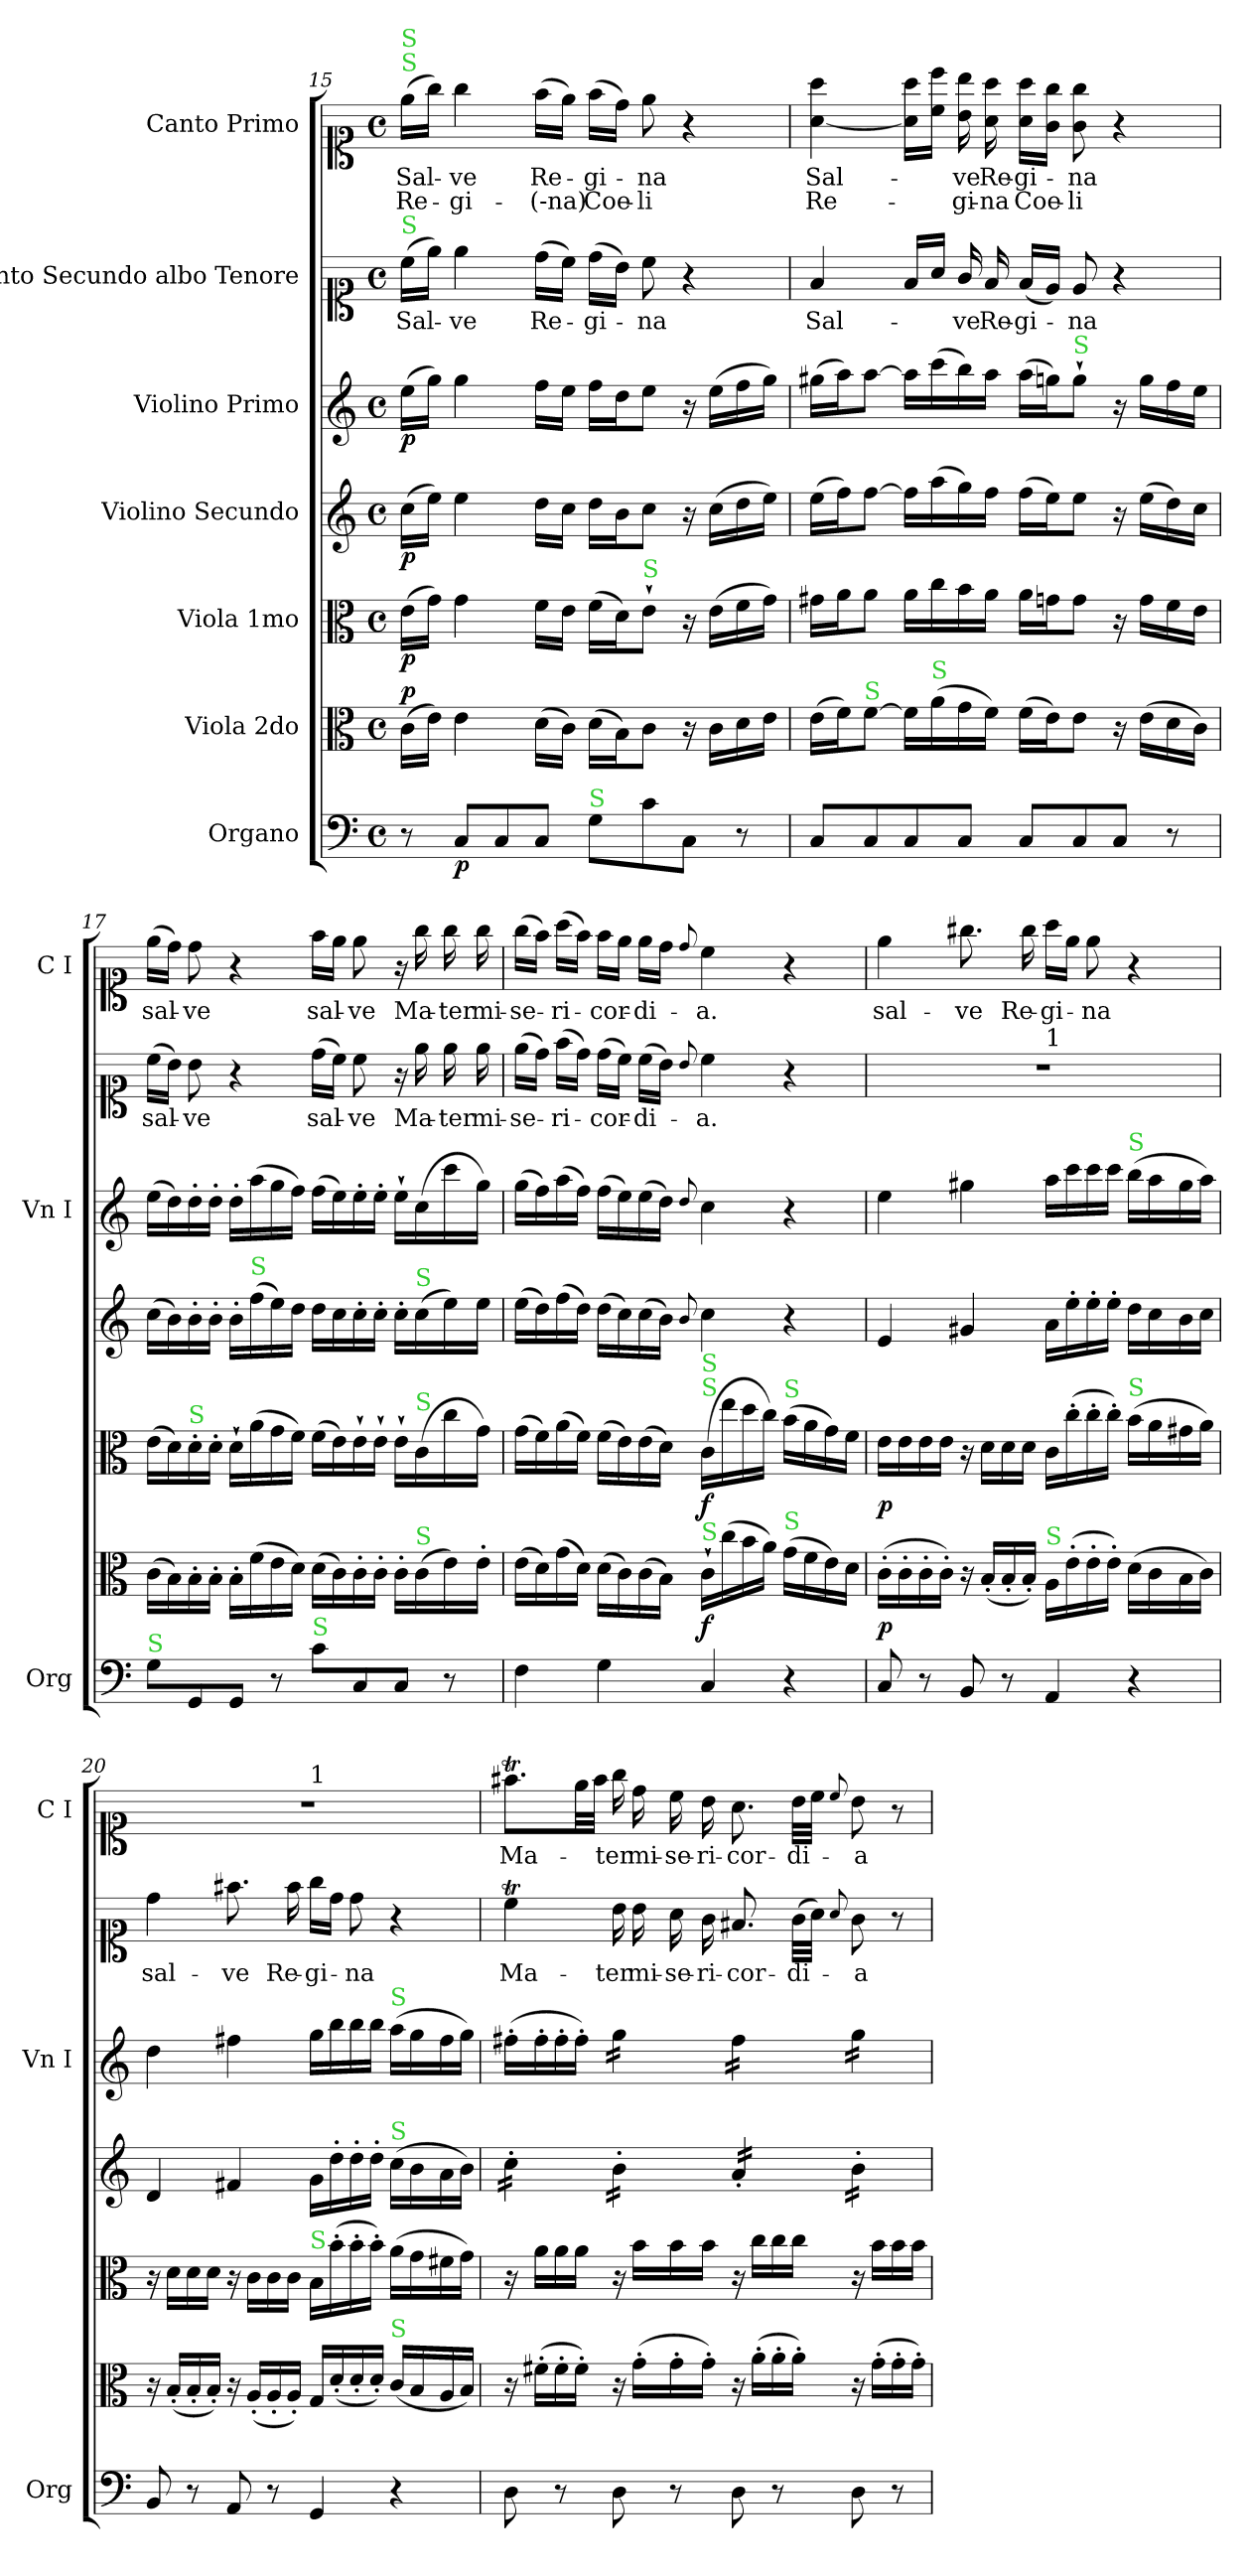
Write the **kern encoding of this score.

**kern	**dynam	**kern	**dynam	**kern	**dynam	**kern	**dynam	**kern	**dynam	**kern	**text	**kern	**text	**text
*part7	*part7	*part6	*part6	*part5	*part5	*part4	*part4	*part3	*part3	*part2	*part2	*part1	*part1	*part1
*staff7	*staff7	*staff6	*staff6	*staff5	*staff5	*staff4	*staff4	*staff3	*staff3	*staff2	*staff2	*staff1	*staff1	*staff1
*I"Organo	*	*I"Viola 2do	*	*I"Viola 1mo	*	*I"Violino Secundo	*	*I"Violino Primo	*	*I"Canto Secundo albo Tenore	*	*I"Canto Primo	*	*
*I'Org	*	*	*	*	*	*	*	*I'Vn I	*	*	*	*I'C I	*	*
*clefF4	*	*clefC3	*	*clefC3	*	*clefG2	*	*clefG2	*	*clefC1	*	*clefC1	*	*
*k[]	*	*k[]	*	*k[]	*	*k[]	*	*k[]	*	*k[]	*	*k[]	*	*
*M4/4	*	*M4/4	*	*M4/4	*	*M4/4	*	*M4/4	*	*M4/4	*	*M4/4	*	*
*met(c)	*	*met(c)	*	*met(c)	*	*met(c)	*	*met(c)	*	*met(c)	*	*met(c)	*	*
=15	=15	=15	=15	=15	=15	=15	=15	=15	=15	=15	=15	=15	=15	=15
!	!	!	!	!	!	!	!	!	!	!	!	!LO:TX:a:color=limegreen:t=S	!	!
!	!	!	!	!	!	!	!	!	!	!	!	!LO:TX:a:color=limegreen:t=S	!	!
!	!	!	!	!	!	!	!	!	!	!LO:TX:a:color=limegreen:t=S	!	!	!	!
!	!	!	!LO:DY:a	!	!LO:DY:b	!	!LO:DY:b	!	!LO:DY:b	!	!	!	!	!
8r	.	(16c\LL	p	(16e\LL	p	(16cc\LL	p	(16ee\LL	p	(16cc\LL	Sal-	(16ee\LL	Sal-	Re-
.	.	16e\JJ)	.	16g\JJ)	.	16ee\JJ)	.	16gg\JJ)	.	16ee\JJ)	.	16gg\JJ)	.	.
!	!LO:DY:b	!	!	!	!	!	!	!	!	!	!	!	!	!
8C/L	p	4e\	.	4g\	.	4ee\	.	4gg\	.	4ee\	-ve	4gg\	-ve	-gi-
8C/	.	.	.	.	.	.	.	.	.	.	.	.	.	.
8C/J	.	(16d\LL	.	16f\LL	.	16dd\LL	.	16ff\LL	.	(16dd\LL	Re-	(16ff\LL	Re-	(-na)
.	.	16c\JJ)	.	16e\JJ	.	16cc\JJ	.	16ee\JJ	.	16cc\JJ)	.	16ee\JJ)	.	.
!LO:TX:a:color=limegreen:t=S	!	!	!	!	!	!	!	!	!	!	!	!	!	!
8G\L	.	(16d\LL	.	(16f\LL	.	16dd\LL	.	16ff\LL	.	(16dd\LL	-gi-	(16ff\LL	-gi-	Coe-
.	.	16B\J)	.	16d\J)	.	16b\J	.	16dd\J	.	16b\JJ)	.	16dd\JJ)	.	.
!	!	!	!	!LO:TX:a:color=limegreen:t=S	!	!	!	!	!	!	!	!	!	!
8c\	.	8c\J	.	8e`\J	.	8cc\J	.	8ee\J	.	8cc\	-na	8ee\	-na	-li
8C/J	.	16r	.	16r	.	16r	.	16r	.	4r	.	4r	.	.
.	.	16c\LL	.	(16e\LL	.	(16cc\LL	.	(16ee\LL	.	.	.	.	.	.
8r	.	16d\	.	16f\	.	16dd\	.	16ff\	.	.	.	.	.	.
.	.	16e\JJ	.	16g\JJ)	.	16ee\JJ)	.	16gg\JJ)	.	.	.	.	.	.
=16	=16	=16	=16	=16	=16	=16	=16	=16	=16	=16	=16	=16	=16	=16
8C/L	.	(16e\LL	.	16g#X\LL	.	(16ee\LL	.	(16gg#X\LL	.	4f/	Sal-	[4a\ 4aa\	Sal-	Re-
.	.	16f\J)	.	16a\J	.	16ff\J)	.	16aa\J)	.	.	.	.	.	.
!	!	!LO:TX:a:color=limegreen:t=S	!	!	!	!	!	!	!	!	!	!	!	!
8C/	.	[8f\J	.	8a\J	.	[8ff\J	.	[8aa\J	.	.	.	.	.	.
8C/	.	16f\LL]	.	16a\LL	.	16ff\LL]	.	16aa\LL]	.	16f/LL	.	16a]\ 16aa\LL	.	.
!	!	!LO:TX:a:color=limegreen:t=S	!	!	!	!	!	!	!	!	!	!	!	!
.	.	(16a\	.	16cc\	.	(16aa\	.	(16ccc\	.	16a/JJ	.	16cc\ 16ccc\JJ	.	.
8C/J	.	16g\	.	16b\	.	16gg\)	.	16bb\)	.	16g/	-ve	16b\ 16bb\	-ve	-gi-
.	.	16f\JJ)	.	16a\JJ	.	16ff\JJ	.	16aa\JJ	.	16f/	Re-	16a\ 16aa\	Re-	-na
8C/L	.	(16f\LL	.	16a\LL	.	(16ff\LL	.	(16aa\LL	.	(16f/LL	-gi-	16a\ 16aa\LL	-gi-	Coe-
.	.	16e\J)	.	16gn\J	.	16ee\J)	.	16ggn\J)	.	16e/JJ)	.	16g\ 16gg\JJ	.	.
!	!	!	!	!	!	!	!	!LO:TX:a:color=limegreen:t=S	!	!	!	!	!	!
8C/	.	8e\J	.	8g\J	.	8ee\J	.	8gg`\J	.	8e/	-na	8g\ 8gg\	-na	-li
8C/J	.	16r	.	16r	.	16r	.	16r	.	4r	.	4r	.	.
.	.	(16e\LL	.	16g\LL	.	(16ee\LL	.	16gg\LL	.	.	.	.	.	.
8r	.	16d\	.	16f\	.	16dd\)	.	16ff\	.	.	.	.	.	.
.	.	16c\JJ)	.	16e\JJ	.	16cc\JJ	.	16ee\JJ	.	.	.	.	.	.
=17	=17	=17	=17	=17	=17	=17	=17	=17	=17	=17	=17	=17	=17	=17
!LO:TX:a:color=limegreen:t=S	!	!	!	!	!	!	!	!	!	!	!	!	!	!
8G\L	.	(16c\LL	.	(16e\LL	.	(16cc\LL	.	(16ee\LL	.	(16cc\LL	sal-	(16ee\LL	sal-	.
.	.	16B\)	.	16d\)	.	16b\)	.	16dd\)	.	16b\JJ)	.	16dd\JJ)	.	.
!	!	!	!	!LO:TX:a:color=limegreen:t=S	!	!	!	!	!	!	!	!	!	!
8GG/	.	16B'\	.	16d'\	.	16b'\	.	16dd'\	.	8b\	-ve	8dd\	-ve	.
.	.	16B'\JJ	.	16d'\JJ	.	16b'\JJ	.	16dd'\JJ	.	.	.	.	.	.
8GG/J	.	16B'\LL	.	16d`\LL	.	16b'\LL	.	16dd'\LL	.	4r	.	4r	.	.
!	!	!	!	!	!	!LO:TX:a:color=limegreen:t=S	!	!	!	!	!	!	!	!
.	.	(16f\	.	(16a\	.	(16ff\	.	(16aa\	.	.	.	.	.	.
8r	.	16e\	.	16g\	.	16ee\)	.	16gg\	.	.	.	.	.	.
.	.	16d\JJ)	.	16f\JJ)	.	16dd\JJ	.	16ff\JJ)	.	.	.	.	.	.
!LO:TX:a:color=limegreen:t=S	!	!	!	!	!	!	!	!	!	!	!	!	!	!
!	!	!	!	!	!	!	!	!	!	!	!	!	!LO:LY:i	!
8c\L	.	(16d\LL	.	(16f\LL	.	16dd\LL	.	(16ff\LL	.	(16dd\LL	sal-	16ff\LL	sal-	.
.	.	16c\)	.	16e\)	.	16cc\	.	16ee\)	.	16cc\JJ)	.	16ee\JJ	.	.
!	!	!	!	!	!	!	!	!	!	!	!	!	!LO:LY:i	!
8C/	.	16c'\	.	16e`\	.	16cc'\	.	16ee'\	.	8cc\	-ve	8ee\	-ve	.
.	.	16c'\JJ	.	16e`\JJ	.	16cc'\JJ	.	16ee'\JJ	.	.	.	.	.	.
8C/J	.	16c'\LL	.	16e`\LL	.	16cc'\LL	.	16ee`\LL	.	16r	.	16r	.	.
!	!	!	!	!	!	!LO:TX:a:color=limegreen:t=S	!	!	!	!	!	!	!	!
!	!	!	!	!LO:TX:a:color=limegreen:t=S	!	!	!	!	!	!	!	!	!	!
!	!	!LO:TX:a:color=limegreen:t=S	!	!	!	!	!	!	!	!	!	!	!	!
.	.	(16c\	.	(16c\	.	(16cc\	.	(16cc\	.	16ee\	Ma-	16gg\	Ma-	.
8r	.	16e\)	.	16cc\	.	16ee\)	.	16ccc\	.	16ee\	-ter	16gg\	-ter	.
.	.	16e'\JJ	.	16g\JJ)	.	16ee\JJ	.	16gg\JJ)	.	16ee\	mi-	16gg\	mi-	.
=18	=18	=18	=18	=18	=18	=18	=18	=18	=18	=18	=18	=18	=18	=18
4F\	.	(16e\LL	.	(16g\LL	.	(16ee\LL	.	(16gg\LL	.	(16ee\LL	-se-	(16gg\LL	-se-	.
.	.	16d\)	.	16f\)	.	16dd\)	.	16ff\)	.	16dd\JJ)	.	16ff\JJ)	.	.
.	.	(16g\	.	(16a\	.	(16ff\	.	(16aa\	.	(16ff\LL	-ri-	(16aa\LL	-ri-	.
.	.	16d\JJ)	.	16f\JJ)	.	16dd\JJ)	.	16ff\JJ)	.	16dd\JJ)	.	16ff\JJ)	.	.
4G\	.	(16d\LL	.	(16f\LL	.	(16dd\LL	.	(16ff\LL	.	(16dd\LL	-cor-	16ff\LL	-cor-	.
.	.	16c\)	.	16e\)	.	16cc\)	.	16ee\)	.	16cc\JJ)	.	16ee\JJ	.	.
.	.	(16c\	.	(16e\	.	(16cc\	.	(16ee\	.	(16cc\LL	-di-	16ee\LL	-di-	.
.	.	16B\JJ)	.	16d\JJ)	.	16b\JJ)	.	16dd\JJ)	.	16b\JJ)	.	16dd\JJ	.	.
.	.	.	.	.	.	8qqb/	.	8qqdd/	.	8qqb/	.	8qqdd/	.	.
!	!	!	!	!LO:TX:a:color=limegreen:t=S	!	!	!	!	!	!	!	!	!	!
!	!	!	!	!LO:TX:a:color=limegreen:t=S	!	!	!	!	!	!	!	!	!	!
!	!	!LO:TX:a:color=limegreen:t=S	!	!	!	!	!	!	!	!	!	!	!	!
!	!	!	!LO:DY:b	!	!LO:DY:b	!	!	!	!	!	!	!	!	!
4C/	.	16c`\LL	f	(16c\LL	f	4cc\	.	4cc\	.	4cc\	-a.	4cc\	-a.	.
.	.	(16cc\	.	16ee\	.	.	.	.	.	.	.	.	.	.
.	.	16b\	.	16dd\	.	.	.	.	.	.	.	.	.	.
.	.	16a\JJ)	.	16cc\JJ)	.	.	.	.	.	.	.	.	.	.
!	!	!	!	!LO:TX:a:color=limegreen:t=S	!	!	!	!	!	!	!	!	!	!
!	!	!LO:TX:a:color=limegreen:t=S	!	!	!	!	!	!	!	!	!	!	!	!
4r	.	(16g\LL	.	(16b\LL	.	4r	.	4r	.	4r	.	4r	.	.
.	.	16f\	.	16a\	.	.	.	.	.	.	.	.	.	.
.	.	16e\)	.	16g\)	.	.	.	.	.	.	.	.	.	.
.	.	16d\JJ	.	16f\JJ	.	.	.	.	.	.	.	.	.	.
=19	=19	=19	=19	=19	=19	=19	=19	=19	=19	=19	=19	=19	=19	=19
!	!	!	!	!	!	!	!	!	!	!LO:TX:a:color=limegreen:t=S	!	!	!	!
!	!	!	!LO:DY:b	!	!LO:DY:b	!	!	!	!	!	!	!	!	!
*	*	*	*	*	*	*	*	*	*	*^	*	*	*	*
8C/	.	(16c'\LL	p	16e\LL	p	4e/	.	4ee\	.	1r	2ryy	.	4ee\	sal-	.
.	.	16c'\	.	16e\	.	.	.	.	.	.	.	.	.	.	.
8r	.	16c'\	.	16e\	.	.	.	.	.	.	.	.	.	.	.
.	.	16c'\JJ)	.	16e\JJ	.	.	.	.	.	.	.	.	.	.	.
8BB/	.	16r	.	16r	.	4g#X/	.	4gg#X\	.	.	.	.	8.gg#X\	-ve	.
.	.	(16B'/LL	.	16d\LL	.	.	.	.	.	.	.	.	.	.	.
8r	.	16B'/	.	16d\	.	.	.	.	.	.	.	.	.	.	.
.	.	16B'/JJ)	.	16d\JJ	.	.	.	.	.	.	.	.	16gg#\	Re-	.
!	!	!	!	!	!	!	!	!	!	!	!LO:TX:a:t=1	!	!	!	!
!	!	!LO:TX:a:color=limegreen:t=S	!	!	!	!	!	!	!	!	!	!	!	!	!
4AA/	.	16A\LL	.	16c\LL	.	16a\LL	.	16aa\LL	.	.	2ryy	.	16aa\LL	-gi-	.
.	.	(16e'\	.	(16cc'\	.	16ee'\	.	16ccc\	.	.	.	.	16ee\JJ	.	.
.	.	16e'\	.	16cc'\	.	16ee'\	.	16ccc\	.	.	.	.	8ee\	-na	.
.	.	16e'\JJ)	.	16cc'\JJ)	.	16ee'\JJ	.	16ccc\JJ	.	.	.	.	.	.	.
!	!	!	!	!	!	!	!	!LO:TX:a:color=limegreen:t=S	!	!	!	!	!	!	!
!	!	!	!	!LO:TX:a:color=limegreen:t=S	!	!	!	!	!	!	!	!	!	!	!
4r	.	(16d\LL	.	(16b\LL	.	16dd\LL	.	(16bb\LL	.	.	.	.	4r	.	.
.	.	16c\	.	16a\	.	16cc\	.	16aa\	.	.	.	.	.	.	.
.	.	16B\	.	16g#X\	.	16b\	.	16gg#\	.	.	.	.	.	.	.
.	.	16c\JJ)	.	16a\JJ)	.	16cc\JJ	.	16aa\JJ)	.	.	.	.	.	.	.
=20	=20	=20	=20	=20	=20	=20	=20	=20	=20	=20	=20	=20	=20	=20	=20
!	!	!	!	!	!	!	!	!	!	!	!	!	!LO:TX:a:color=limegreen:t=S	!	!
*	*	*	*	*	*	*	*	*	*	*v	*v	*	*^	*	*
8BB/	.	16r	.	16r	.	4d/	.	4dd\	.	4dd\	sal-	1r	2ryy	.	.
.	.	(16B'/LL	.	16d\LL	.	.	.	.	.	.	.	.	.	.	.
8r	.	16B'/	.	16d\	.	.	.	.	.	.	.	.	.	.	.
.	.	16B'/JJ)	.	16d\JJ	.	.	.	.	.	.	.	.	.	.	.
8AA/	.	16r	.	16r	.	4f#X/	.	4ff#X\	.	8.ff#X\	-ve	.	.	.	.
.	.	(16A'/LL	.	16c\LL	.	.	.	.	.	.	.	.	.	.	.
8r	.	16A'/	.	16c\	.	.	.	.	.	.	.	.	.	.	.
.	.	16A'/JJ)	.	16c\JJ	.	.	.	.	.	16ff#\	Re-	.	.	.	.
!	!	!	!	!	!	!	!	!	!	!	!	!	!LO:TX:a:t=1	!	!
!	!	!	!	!LO:TX:a:color=limegreen:t=S	!	!	!	!	!	!	!	!	!	!	!
4GG/	.	16G/LL	.	16B/LL	.	16g\LL	.	16gg\LL	.	16gg\LL	-gi-	.	2ryy	.	.
.	.	(16d'/	.	(16b'\	.	16dd'\	.	16bb\	.	16dd\JJ	.	.	.	.	.
.	.	16d'/	.	16b'\	.	16dd'\	.	16bb\	.	8dd\	-na	.	.	.	.
.	.	16d'/JJ)	.	16b'\JJ)	.	16dd'\JJ	.	16bb\JJ	.	.	.	.	.	.	.
!	!	!	!	!	!	!	!	!LO:TX:a:color=limegreen:t=S	!	!	!	!	!	!	!
!	!	!	!	!	!	!LO:TX:a:color=limegreen:t=S	!	!	!	!	!	!	!	!	!
!	!	!LO:TX:a:color=limegreen:t=S	!	!	!	!	!	!	!	!	!	!	!	!	!
4r	.	(16c/LL	.	(16a\LL	.	(16cc\LL	.	(16aa\LL	.	4r	.	.	.	.	.
.	.	16B/	.	16g\	.	16b\	.	16gg\	.	.	.	.	.	.	.
.	.	16A/	.	16f#X\	.	16a\	.	16ff#\	.	.	.	.	.	.	.
.	.	16B/JJ)	.	16g\JJ)	.	16b\JJ)	.	16gg\JJ)	.	.	.	.	.	.	.
=21	=21	=21	=21	=21	=21	=21	=21	=21	=21	=21	=21	=21	=21	=21	=21
!	!	!	!	!	!	!LO:TX:a:color=limegreen:t=S	!	!	!	!	!	!	!	!	!
*	*	*	*	*	*	*	*	*	*	*	*	*v	*v	*	*
*	*	*	*	*	*	*tremolo	*	*	*	*	*	*	*	*
8D\	.	16r	.	16r	.	16cc'\LL	.	(16ff#X'\LL	.	4ccT\	Ma-	8.ff#Xt\L	Ma-	.
.	.	(16f#X'\LL	.	16a\LL	.	16cc'\	.	16ff#'\	.	.	.	.	.	.
8r	.	16f#'\	.	16a\	.	16cc'\	.	16ff#'\	.	.	.	.	.	.
.	.	16f#'\JJ)	.	16a\JJ	.	16cc'\JJ	.	16ff#'\JJ)	.	.	.	32ee\LL	.	.
.	.	.	.	.	.	.	.	.	.	.	.	32ff#\JJJ	.	.
*	*	*	*	*	*	*	*	*tremolo	*	*	*	*	*	*
8D\	.	16r	.	16r	.	16b'\LL	.	16gg\LL	.	16b\	-ter	16gg\	-ter	.
.	.	(16g'\LL	.	16b\LL	.	16b'\	.	16gg\	.	16b\	mi-	16dd\	mi-	.
8r	.	16g'\	.	16b\	.	16b'\	.	16gg\	.	16a\	-se-	16cc\	-se-	.
.	.	16g'\JJ)	.	16b\JJ	.	16b'\JJ	.	16gg\JJ	.	16g\	-ri-	16b\	-ri-	.
8D\	.	16r	.	16r	.	16a'/LL	.	16ff#\LL	.	8.f#X/	-cor-	8.a\	-cor-	.
.	.	(16a'\LL	.	16cc\LL	.	16a'/	.	16ff#\	.	.	.	.	.	.
8r	.	16a'\	.	16cc\	.	16a'/	.	16ff#\	.	.	.	.	.	.
.	.	16a'\JJ)	.	16cc\JJ	.	16a'/JJ	.	16ff#\JJ	.	(32g\LLL	-di-	32b\LLL	-di-	.
.	.	.	.	.	.	.	.	.	.	32a\JJJ)	.	32cc\JJJ	.	.
.	.	.	.	.	.	.	.	.	.	8qqa/	.	8qqcc/	.	.
8D\	.	16r	.	16r	.	16b'\LL	.	16gg\LL	.	8g\	-a	8b\	-a	.
.	.	(16g'\LL	.	16b\LL	.	16b'\	.	16gg\	.	.	.	.	.	.
8r	.	16g'\	.	16b\	.	16b'\	.	16gg\	.	8r	.	8r	.	.
.	.	16g'\JJ)	.	16b\JJ	.	16b'\JJ	.	16gg\JJ	.	.	.	.	.	.
*	*	*	*	*	*	*	*	*Xtremolo	*	*	*	*	*	*
*	*	*	*	*	*	*Xtremolo	*	*	*	*	*	*	*	*
=	=	=	=	=	=	=	=	=	=	=	=	=	=	=
*-	*-	*-	*-	*-	*-	*-	*-	*-	*-	*-	*-	*-	*-	*-
